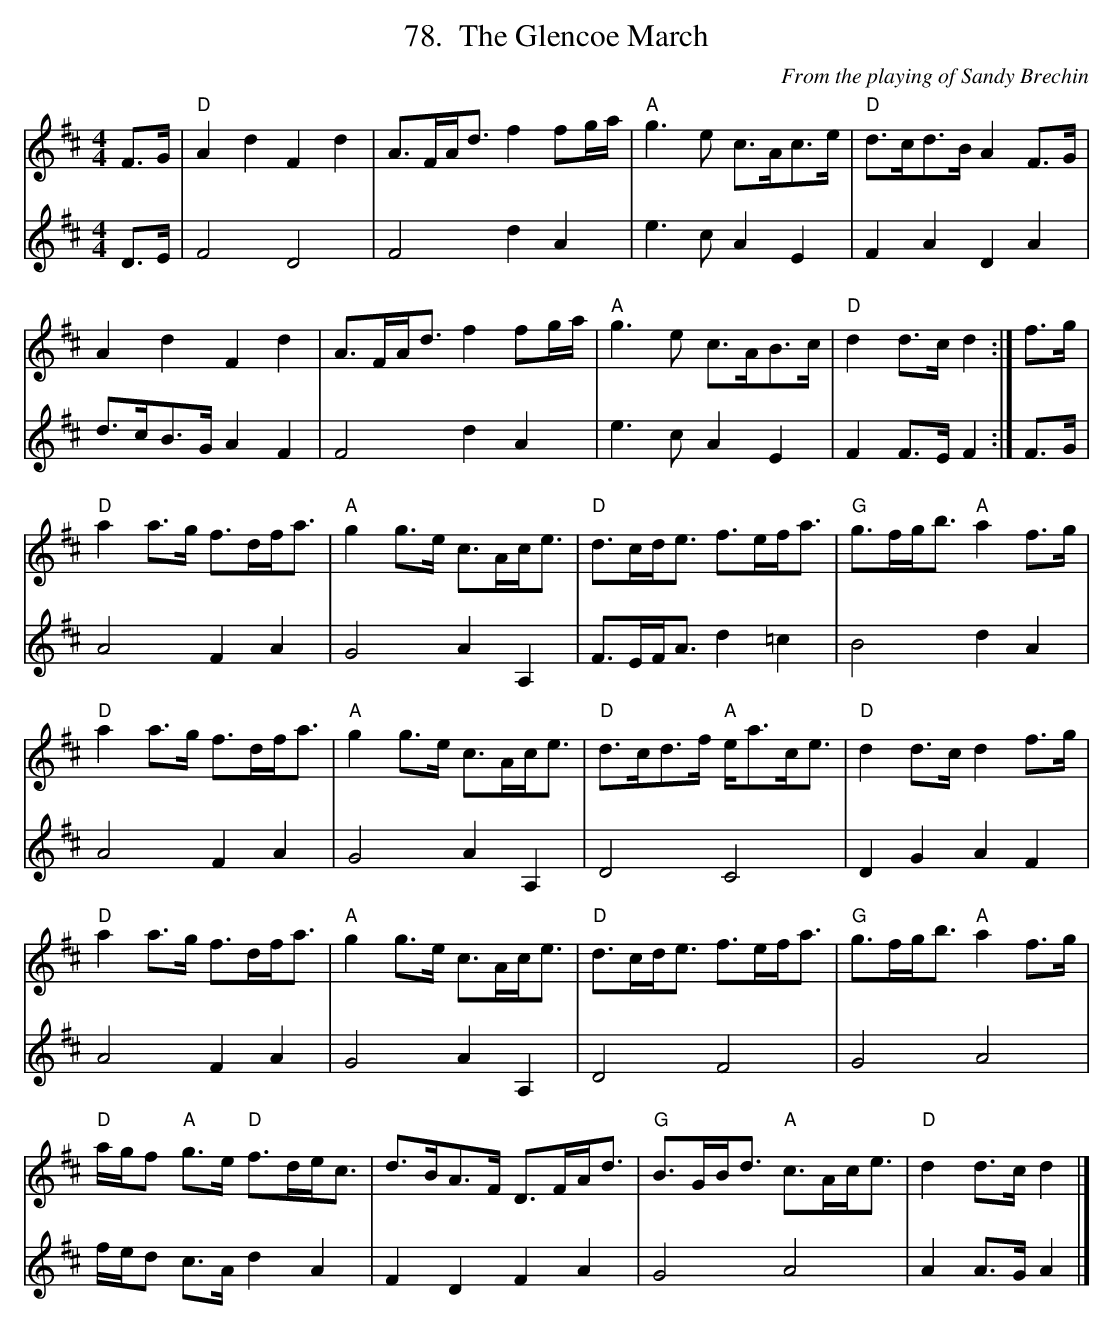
X:1
T:Glencoe March, The
C:From the playing of Sandy Brechin
M: 4/4
L: 1/8
K:Dmaj
V:1
F>G |"D" A2 d2 F2 d2 | A>FA<d f2 fg/a/ |"A" g3 e c>Ac>e |"D" d>cd>B A2F>G |
A2 d2 F2 d2 | A>FA<d f2 fg/a/ |"A" g3 e c>AB>c |"D" d2 d>c d2 :|f>g |
"D"a2 a>g f>df<a |"A" g2 g>e c>Ac<e |"D" d>cd<e f>ef<a |"G" g>fg<b "A"a2f>g |
"D"a2 a>g f>df<a |"A" g2 g>e c>Ac<e |"D" d>cd>f "A"e<ac<e |"D" d2 d>c d2f>g |
"D"a2 a>g f>df<a |"A" g2 g>e c>Ac<e |"D" d>cd<e f>ef<a |"G" g>fg<b"A" a2f>g |
"D"a/g/f "A"g>e "D"f>de<c | d>BA>F D>FA<d |"G" B>GB<d "A"c>Ac<e |"D" d2 d>c d2 |]
V:2
D>E|F4D4|F4 d2 A2|e3cA2E2|F2A2D2A2|
d>cB>G A2F2|F4 d2 A2|e3cA2E2|F2F>EF2:|F>G|
A4F2A2|G4A2A,2|F3/2E/F/A3/2 d2=c2|B4d2A2|
A4F2A2|G4A2A,2|D4C4|D2G2A2F2|
A4F2A2|G4A2A,2|D4F4|G4A4|
f/e/d c>Ad2A2|F2D2F2A2|G4A4|A2A>GA2|]
